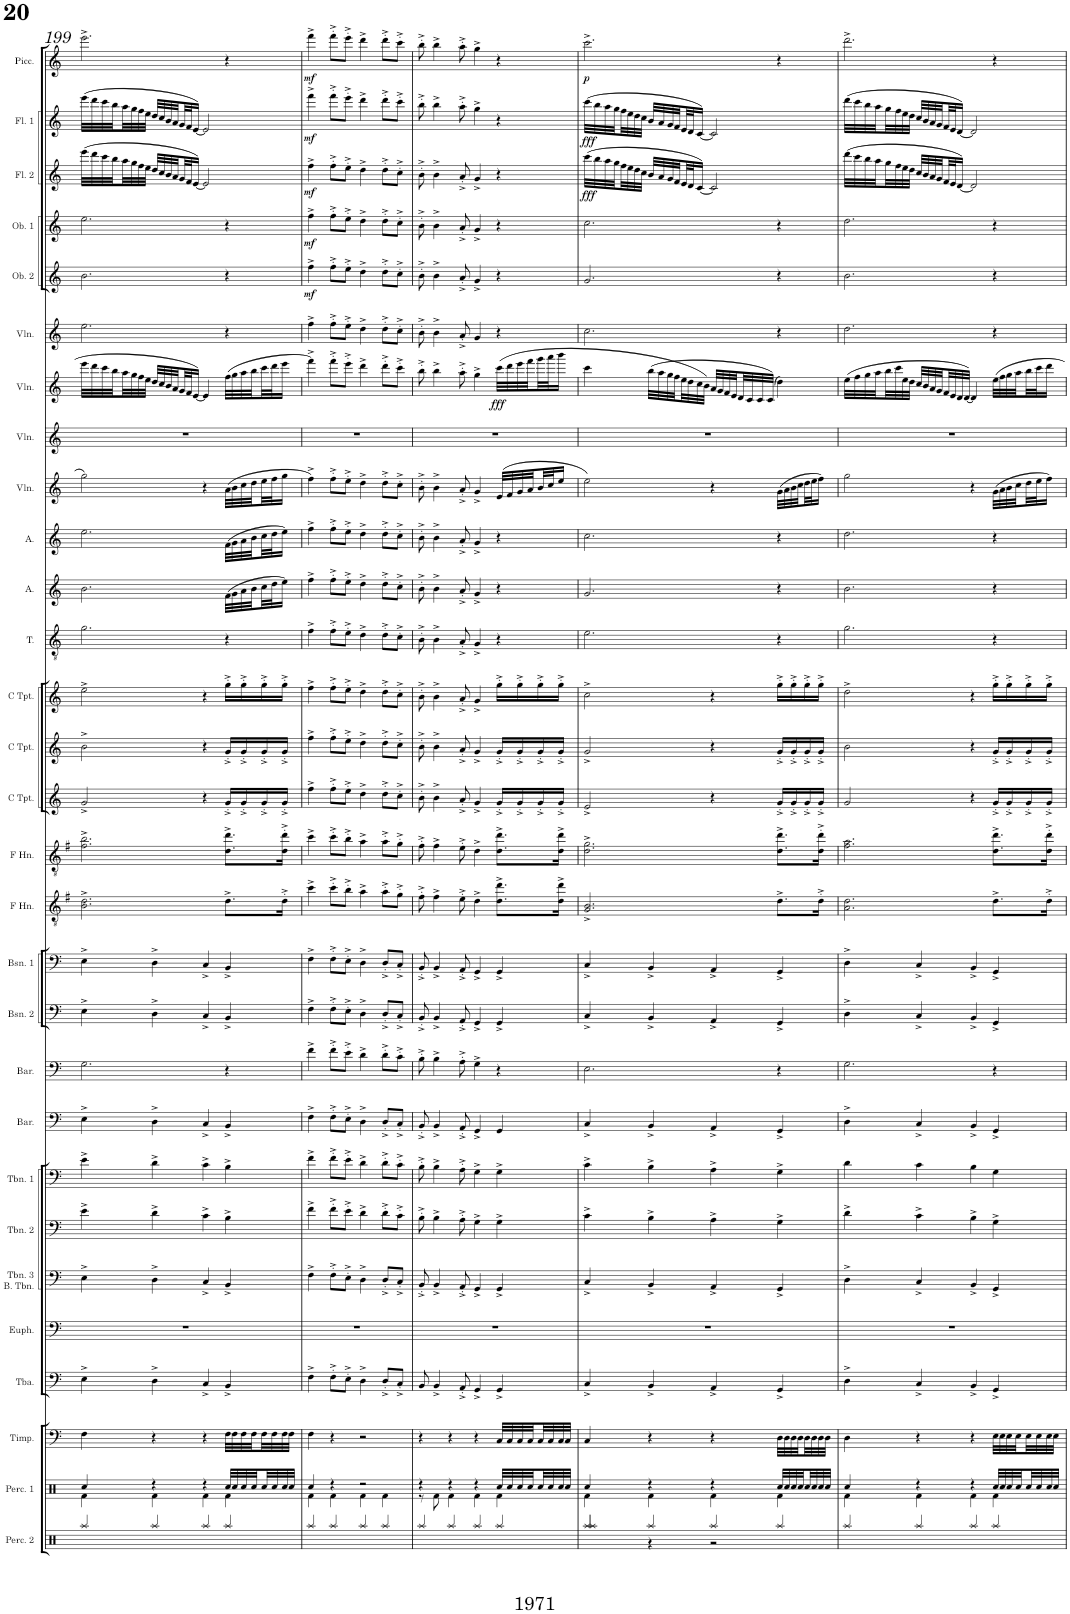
**kern	**kern	**kern	**kern	**kern	**kern	**kern	**kern	**kern	**kern	**kern	**kern	**kern	**kern	**kern	**kern	**kern	**kern	**kern	**kern	**kern	**kern	**kern	**dynam	**kern	**kern	**dynam	**kern	**dynam	**kern	**dynam	**kern	**dynam	**kern	**dynam
*part29	*part28	*part27	*part26	*part25	*part24	*part23	*part22	*part21	*part20	*part19	*part18	*part17	*part16	*part15	*part14	*part13	*part12	*part11	*part10	*part9	*part8	*part7	*part7	*part6	*part5	*part5	*part4	*part4	*part3	*part3	*part2	*part2	*part1	*part1
*staff29	*staff28	*staff27	*staff26	*staff25	*staff24	*staff23	*staff22	*staff21	*staff20	*staff19	*staff18	*staff17	*staff16	*staff15	*staff14	*staff13	*staff12	*staff11	*staff10	*staff9	*staff8	*staff7	*staff7	*staff6	*staff5	*staff5	*staff4	*staff4	*staff3	*staff3	*staff2	*staff2	*staff1	*staff1
*I"Percussion 2	*I"Percussion 1	*I"Timpani	*I"Tuba	*I"Euphonium	*I"Trombone 3 &amp; Bass Trombone	*I"Trombone 2	*I"Trombone 1	*I"Baritone	*I"Baritone	*I"Bassoon 2	*I"Bassoon 1	*I"Tenor	*I"Tenor	*I"C Trumpet	*I"C Trumpet	*I"C Trumpet	*I"Tenor	*I"Alto	*I"Alto	*I"Violin	*I"Violin	*I"Violin	*	*I"Violin	*I"Oboe 2	*	*I"Oboe 1	*	*I"Flute 2	*	*I"Flute 1	*	*I"Piccolo	*
*I'Perc. 2	*I'Perc. 1	*I'Timp.	*I'Tba.	*I'Euph.	*I'Tbn. 3 B. Tbn.	*I'Tbn. 2	*I'Tbn. 1	*I'Bar.	*I'Bar.	*I'Bsn. 2	*I'Bsn. 1	*I'T.	*I'T.	*I'C Tpt.	*I'C Tpt.	*I'C Tpt.	*I'T.	*I'A.	*I'A.	*I'Vln.	*I'Vln.	*I'Vln.	*	*I'Vln.	*I'Ob. 2	*	*I'Ob. 1	*	*I'Fl. 2	*	*I'Fl. 1	*	*I'Picc.	*
!!LO:PB:g=z
*clefX	*clefX	*clefF4	*clefF4	*clefF4	*clefF4	*clefF4	*clefF4	*clefF4	*clefF4	*clefF4	*clefF4	*clefGv2	*clefGv2	*clefG2	*clefG2	*clefG2	*clefGv2	*clefG2	*clefG2	*clefG2	*clefG2	*clefG2	*	*clefG2	*clefG2	*	*clefG2	*	*clefG2	*	*clefG2	*	*clefG2	*
*	*	*	*	*	*	*	*	*	*	*	*	*Trd4c7	*Trd4c7	*	*	*	*	*	*	*	*	*	*	*	*	*	*	*	*	*	*	*	*Trd-7c-12	*
*k[]	*k[]	*k[]	*k[]	*k[]	*k[]	*k[]	*k[]	*k[]	*k[]	*k[]	*k[]	*k[f#]	*k[f#]	*k[]	*k[]	*k[]	*k[]	*k[]	*k[]	*k[]	*k[]	*k[]	*	*k[]	*k[]	*	*k[]	*	*k[]	*	*k[]	*	*k[]	*
*M4/4	*M4/4	*M4/4	*M4/4	*M4/4	*M4/4	*M4/4	*M4/4	*M4/4	*M4/4	*M4/4	*M4/4	*M4/4	*M4/4	*M4/4	*M4/4	*M4/4	*M4/4	*M4/4	*M4/4	*M4/4	*M4/4	*M4/4	*	*M4/4	*M4/4	*	*M4/4	*	*M4/4	*	*M4/4	*	*M4/4	*
=199	=199	=199	=199	=199	=199	=199	=199	=199	=199	=199	=199	=199	=199	=199	=199	=199	=199	=199	=199	=199	=199	=199	=199	=199	=199	=199	=199	=199	=199	=199	=199	=199	=199	=199
*	*^	*	*	*	*	*	*	*	*	*	*	*	*	*	*	*	*	*	*	*	*	*	*	*	*	*	*	*	*	*	*	*	*	*
4Raa/	4Rcc/	4Rf\	4F\	4E^\	1r	4E^\	4e^\	4e^\	4E^\	2.G\	4E^\	4E^\	2.B\^ 2.d\^	2.f#\^ 2.b\^	2g^/	2b^\	2ee^\	2.g\	2.b\	2.ee\	2gg\	1r	32eee\LLL	.	2.ee\	2.b\	.	2.ee\	.	(32eee\LLL	.	(32eee\LLL	.	2.eee^\	.
.	.	.	.	.	.	.	.	.	.	.	.	.	.	.	.	.	.	.	.	.	.	.	32ddd\	.	.	.	.	.	.	32ddd\	.	32ddd\	.	.	.
.	.	.	.	.	.	.	.	.	.	.	.	.	.	.	.	.	.	.	.	.	.	.	32ccc\	.	.	.	.	.	.	32ccc\	.	32ccc\	.	.	.
.	.	.	.	.	.	.	.	.	.	.	.	.	.	.	.	.	.	.	.	.	.	.	32bb\	.	.	.	.	.	.	32bb\	.	32bb\	.	.	.
.	.	.	.	.	.	.	.	.	.	.	.	.	.	.	.	.	.	.	.	.	.	.	32aa\	.	.	.	.	.	.	32aa\	.	32aa\	.	.	.
.	.	.	.	.	.	.	.	.	.	.	.	.	.	.	.	.	.	.	.	.	.	.	32gg\	.	.	.	.	.	.	32gg\	.	32gg\	.	.	.
.	.	.	.	.	.	.	.	.	.	.	.	.	.	.	.	.	.	.	.	.	.	.	32ff\	.	.	.	.	.	.	32ff\	.	32ff\	.	.	.
.	.	.	.	.	.	.	.	.	.	.	.	.	.	.	.	.	.	.	.	.	.	.	32ee\JJJ	.	.	.	.	.	.	32ee\JJJ	.	32ee\JJJ	.	.	.
4Raa/	4r	4Rf\	4r	4D^\	.	4D^\	4d^\	4d^\	4D^\	.	4D^\	4D^\	.	.	.	.	.	.	.	.	.	.	32dd/LLL	.	.	.	.	.	.	32dd/LLL	.	32dd/LLL	.	.	.
.	.	.	.	.	.	.	.	.	.	.	.	.	.	.	.	.	.	.	.	.	.	.	32cc/	.	.	.	.	.	.	32cc/	.	32cc/	.	.	.
.	.	.	.	.	.	.	.	.	.	.	.	.	.	.	.	.	.	.	.	.	.	.	32b/	.	.	.	.	.	.	32b/	.	32b/	.	.	.
.	.	.	.	.	.	.	.	.	.	.	.	.	.	.	.	.	.	.	.	.	.	.	32a/	.	.	.	.	.	.	32a/	.	32a/	.	.	.
.	.	.	.	.	.	.	.	.	.	.	.	.	.	.	.	.	.	.	.	.	.	.	32g/	.	.	.	.	.	.	32g/	.	32g/	.	.	.
.	.	.	.	.	.	.	.	.	.	.	.	.	.	.	.	.	.	.	.	.	.	.	32f/J	.	.	.	.	.	.	32f/J	.	32f/J	.	.	.
.	.	.	.	.	.	.	.	.	.	.	.	.	.	.	.	.	.	.	.	.	.	.	[16e/JJ	.	.	.	.	.	.	[16e/JJ)	.	[16e/JJ)	.	.	.
4Raa/	4r	4Rf\	4r	4C^/	.	4C^/	4c^\	4c^\	4C^/	.	4C^/	4C^/	.	.	4r	4r	4r	.	.	.	4r	.	4e/]	.	.	.	.	.	.	2e/]	.	2e/]	.	.	.
4Raa/	32Rcc/LLL	4Rf\	32F\LLL	4BB^/	.	4BB^/	4B^\	4B^\	4BB^/	4r	4BB^/	4BB^/	8.d^\L	8.d\^ 8.dd\^L	16g'^/LL	16g'^/LL	16gg'^\LL	4r	(32f\LLL	(32f\LLL	(32a\LLL	.	(32ff\LLL	.	4r	4r	.	4r	.	.	.	.	.	4r	.
.	32Rcc/	.	32F\	.	.	.	.	.	.	.	.	.	.	.	.	.	.	.	32g\	32g\	32b\	.	32gg\	.	.	.	.	.	.	.	.	.	.	.	.
.	32Rcc/	.	32F\	.	.	.	.	.	.	.	.	.	.	.	16g'^/	16g'^/	16gg'^\	.	32a\	32a\	32cc\	.	32aa\	.	.	.	.	.	.	.	.	.	.	.	.
.	32Rcc/	.	32F\	.	.	.	.	.	.	.	.	.	.	.	.	.	.	.	32b\	32b\	32dd\	.	32bb\	.	.	.	.	.	.	.	.	.	.	.	.
.	32Rcc/	.	32F\	.	.	.	.	.	.	.	.	.	.	.	16g'^/	16g'^/	16gg'^\	.	32cc\	32cc\	32ee\	.	32ccc\	.	.	.	.	.	.	.	.	.	.	.	.
.	32Rcc/	.	32F\	.	.	.	.	.	.	.	.	.	.	.	.	.	.	.	32dd\J	32dd\J	32ff\J	.	32ddd\J	.	.	.	.	.	.	.	.	.	.	.	.
.	32Rcc/	.	32F\	.	.	.	.	.	.	.	.	.	16d'^\Jk	16d\'^ 16dd\'^Jk	16g'^/JJ	16g'^/JJ	16gg'^\JJ	.	16ee\JJ)	16ee\JJ)	16gg\JJ	.	16eee\JJ	.	.	.	.	.	.	.	.	.	.	.	.
.	32Rcc/JJJ	.	32F\JJJ	.	.	.	.	.	.	.	.	.	.	.	.	.	.	.	.	.	.	.	.	.	.	.	.	.	.	.	.	.	.	.	.
=200	=200	=200	=200	=200	=200	=200	=200	=200	=200	=200	=200	=200	=200	=200	=200	=200	=200	=200	=200	=200	=200	=200	=200	=200	=200	=200	=200	=200	=200	=200	=200	=200	=200	=200	=200
!	!	!	!	!	!	!	!	!	!	!	!	!	!	!	!	!	!	!	!	!	!	!	!	!	!	!	!LO:DY:b	!	!LO:DY:b	!	!LO:DY:b	!	!LO:DY:b	!	!LO:DY:b
4Raa/	4Rcc/	4Rf\	4F\	4F^\	1r	4F^\	4f^\	4f^\	4F^\	4f^\	4F^\	4F^\	4cc^\	4cc^\	4ff^\	4ff^\	4ff^\	4f^\	4ff^\	4ff^\	4ff^\)	1r	4fff^\)	.	4ff^\	4ff^\	mf	4ff^\	mf	4ff^\	mf	4fff^\	mf	4fff^\	mf
4Raa/	4r	4Rf\	4r	8F'^\L	.	8F'^\L	8f'^\L	8f'^\L	8F'^\L	8f'^\L	8F'^\L	8F'^\L	8cc'^\L	8cc'^\L	8ff'^\L	8ff'^\L	8ff'^\L	8f'^\L	8ff'^\L	8ff'^\L	8ff'^\L	.	8fff'^\L	.	8ff'^\L	8ff'^\L	.	8ff'^\L	.	8ff'^\L	.	8fff'^\L	.	8fff'^\L	.
.	.	.	.	8E'^\J	.	8E'^\J	8e'^\J	8e'^\J	8E'^\J	8e'^\J	8E'^\J	8E'^\J	8b'^\J	8b'^\J	8ee'^\J	8ee'^\J	8ee'^\J	8e'^\J	8ee'^\J	8ee'^\J	8ee'^\J	.	8eee'^\J	.	8ee'^\J	8ee'^\J	.	8ee'^\J	.	8ee'^\J	.	8eee'^\J	.	8eee'^\J	.
4Raa/	2r	4Rf\	2r	4D^\	.	4D^\	4d^\	4d^\	4D^\	4d^\	4D^\	4D^\	4a^\	4a^\	4dd^\	4dd^\	4dd^\	4d^\	4dd^\	4dd^\	4dd^\	.	4ddd^\	.	4dd^\	4dd^\	.	4dd^\	.	4dd^\	.	4ddd^\	.	4ddd^\	.
4Raa/	.	4Rf\	.	8D'^/L	.	8D'^/L	8d'^\L	8d'^\L	8D'^/L	8d'^\L	8D'^/L	8D'^/L	8a'^\L	8a'^\L	8dd'^\L	8dd'^\L	8dd'^\L	8d'^\L	8dd'^\L	8dd'^\L	8dd'^\L	.	8ddd'^\L	.	8dd'^\L	8dd'^\L	.	8dd'^\L	.	8dd'^\L	.	8ddd'^\L	.	8ddd'^\L	.
.	.	.	.	8C'^/J	.	8C'^/J	8c'^\J	8c'^\J	8C'^/J	8c'^\J	8C'^/J	8C'^/J	8g'^\J	8g'^\J	8cc'^\J	8cc'^\J	8cc'^\J	8c'^\J	8cc'^\J	8cc'^\J	8cc'^\J	.	8ccc'^\J	.	8cc'^\J	8cc'^\J	.	8cc'^\J	.	8cc'^\J	.	8ccc'^\J	.	8ccc'^\J	.
=201	=201	=201	=201	=201	=201	=201	=201	=201	=201	=201	=201	=201	=201	=201	=201	=201	=201	=201	=201	=201	=201	=201	=201	=201	=201	=201	=201	=201	=201	=201	=201	=201	=201	=201	=201
4Raa/	4r	8r	4r	8BB/	1r	8BB'^/	8B'^\	8B'^\	8BB'^/	8B'^\	8BB'^/	8BB'^/	8f#'^\	8f#'^\	8b'^\	8b'^\	8b'^\	8B'^\	8b'^\	8b'^\	8b'^\	1r	8bb'^\	.	8b'^\	8b'^\	.	8b'^\	.	8b'^\	.	8bb'^\	.	8bb'^\	.
.	.	8Rf\	.	4BB^/	.	4BB^/	4B^\	4B^\	4BB^/	4B^\	4BB^/	4BB^/	4f#^\	4f#^\	4b^\	4b^\	4b^\	4B^\	4b^\	4b^\	4b^\	.	4bb^\	.	4b^\	4b^\	.	4b^\	.	4b^\	.	4bb^\	.	4bb^\	.
4Raa/	4r	4Rf\	4r	.	.	.	.	.	.	.	.	.	.	.	.	.	.	.	.	.	.	.	.	.	.	.	.	.	.	.	.	.	.	.	.
.	.	.	.	8AA'^/	.	8AA'^/	8A'^\	8A'^\	8AA'^/	8A'^\	8AA'^/	8AA'^/	8e'^\	8e'^\	8a'^/	8a'^/	8a'^/	8A'^/	8a'^/	8a'^/	8a'^/	.	8aa'^\	.	8a'^/	8a'^/	.	8a'^/	.	8a'^/	.	8aa'^\	.	8aa'^\	.
4Raa/	4r	4Rf\	4r	4GG^/	.	4GG^/	4G^\	4G^\	4GG^/	4G^\	4GG^/	4GG^/	4d^\	4d^\	4g^/	4g^/	4g^/	4G^/	4g^/	4g^/	4g^/	.	4gg^\	.	4g/	4g^/	.	4g^/	.	4g^/	.	4gg^\	.	4gg^\	.
!	!	!	!	!	!	!	!	!	!	!	!	!	!	!	!	!	!	!	!	!	!	!	!	!LO:DY:b	!	!	!	!	!	!	!	!	!	!	!
4Raa/	32Rcc/LLL	4Rf\	32C/LLL	4GG^/	.	4GG^/	4G^\	4G^\	4GG/	4r	4GG^/	4GG^/	8.d\^ 8.dd\^L	8.d\^ 8.dd\^L	16g'^/LL	16g'^/LL	16gg'^\LL	4r	4r	4r	(32e/LLL	.	(32ccc\LLL	fff	4r	4r	.	4r	.	4r	.	4r	.	4r	.
.	32Rcc/	.	32C/	.	.	.	.	.	.	.	.	.	.	.	.	.	.	.	.	.	32f/	.	32ddd\	.	.	.	.	.	.	.	.	.	.	.	.
.	32Rcc/	.	32C/	.	.	.	.	.	.	.	.	.	.	.	16g'^/	16g'^/	16gg'^\	.	.	.	32g/	.	32eee\	.	.	.	.	.	.	.	.	.	.	.	.
.	32Rcc/	.	32C/	.	.	.	.	.	.	.	.	.	.	.	.	.	.	.	.	.	32a/	.	32fff\	.	.	.	.	.	.	.	.	.	.	.	.
.	32Rcc/	.	32C/	.	.	.	.	.	.	.	.	.	.	.	16g'^/	16g'^/	16gg'^\	.	.	.	32b/	.	32ggg\	.	.	.	.	.	.	.	.	.	.	.	.
.	32Rcc/	.	32C/	.	.	.	.	.	.	.	.	.	.	.	.	.	.	.	.	.	32cc/J	.	32aaa\J	.	.	.	.	.	.	.	.	.	.	.	.
.	32Rcc/	.	32C/	.	.	.	.	.	.	.	.	.	16d\^ 16dd\^Jk	16d\^ 16dd\^Jk	16g'^/JJ	16g'^/JJ	16gg'^\JJ	.	.	.	16ee/JJ	.	16bbb\JJ	.	.	.	.	.	.	.	.	.	.	.	.
.	32Rcc/JJJ	.	32C/JJJ	.	.	.	.	.	.	.	.	.	.	.	.	.	.	.	.	.	.	.	.	.	.	.	.	.	.	.	.	.	.	.	.
=202	=202	=202	=202	=202	=202	=202	=202	=202	=202	=202	=202	=202	=202	=202	=202	=202	=202	=202	=202	=202	=202	=202	=202	=202	=202	=202	=202	=202	=202	=202	=202	=202	=202	=202	=202
*^	*	*	*	*	*	*	*	*	*	*	*	*	*	*	*	*	*	*	*	*	*	*	*	*	*	*	*	*	*	*	*	*	*	*	*
!	!	!	!	!	!	!	!	!	!	!	!	!	!	!	!	!	!	!	!	!	!	!	!	!	!	!	!	!	!	!	!	!LO:DY:b	!	!LO:DY:b	!	!LO:DY:b
4Raa/	4Raa/	4Rcc/	4Rf\	4C/	4C^/	1r	4C^/	4c^\	4c^\	4C^/	2.E\	4C^/	4C^/	2.G/^ 2.B/^	2.d\^ 2.g\^	2e^/	2g^/	2cc^\	2.e\	2.g/	2.cc\	2ee\)	1r	4ccc\	.	2.cc\	2.g/	.	2.cc\	.	(32ccc\LLL	fff	(32ccc\LLL	fff	2.ccc^\	p
.	.	.	.	.	.	.	.	.	.	.	.	.	.	.	.	.	.	.	.	.	.	.	.	.	.	.	.	.	.	.	32bb\	.	32bb\	.	.	.
.	.	.	.	.	.	.	.	.	.	.	.	.	.	.	.	.	.	.	.	.	.	.	.	.	.	.	.	.	.	.	32aa\	.	32aa\	.	.	.
.	.	.	.	.	.	.	.	.	.	.	.	.	.	.	.	.	.	.	.	.	.	.	.	.	.	.	.	.	.	.	32gg\	.	32gg\	.	.	.
.	.	.	.	.	.	.	.	.	.	.	.	.	.	.	.	.	.	.	.	.	.	.	.	.	.	.	.	.	.	.	32ff\	.	32ff\	.	.	.
.	.	.	.	.	.	.	.	.	.	.	.	.	.	.	.	.	.	.	.	.	.	.	.	.	.	.	.	.	.	.	32ee\	.	32ee\	.	.	.
.	.	.	.	.	.	.	.	.	.	.	.	.	.	.	.	.	.	.	.	.	.	.	.	.	.	.	.	.	.	.	32dd\	.	32dd\	.	.	.
.	.	.	.	.	.	.	.	.	.	.	.	.	.	.	.	.	.	.	.	.	.	.	.	.	.	.	.	.	.	.	32cc\JJJ	.	32cc\JJJ	.	.	.
4Raa/	4r	4r	4Rf\	4r	4BB^/	.	4BB^/	4B^\	4B^\	4BB^/	.	4BB^/	4BB^/	.	.	.	.	.	.	.	.	.	.	(32bb\LLL	.	.	.	.	.	.	32b/LLL	.	32b/LLL	.	.	.
.	.	.	.	.	.	.	.	.	.	.	.	.	.	.	.	.	.	.	.	.	.	.	.	32aa\	.	.	.	.	.	.	32a/	.	32a/	.	.	.
.	.	.	.	.	.	.	.	.	.	.	.	.	.	.	.	.	.	.	.	.	.	.	.	32gg\	.	.	.	.	.	.	32g/	.	32g/	.	.	.
.	.	.	.	.	.	.	.	.	.	.	.	.	.	.	.	.	.	.	.	.	.	.	.	32ff\	.	.	.	.	.	.	32f/	.	32f/	.	.	.
.	.	.	.	.	.	.	.	.	.	.	.	.	.	.	.	.	.	.	.	.	.	.	.	32ee\	.	.	.	.	.	.	32e/	.	32e/	.	.	.
.	.	.	.	.	.	.	.	.	.	.	.	.	.	.	.	.	.	.	.	.	.	.	.	32dd\	.	.	.	.	.	.	32d/J	.	32d/J	.	.	.
.	.	.	.	.	.	.	.	.	.	.	.	.	.	.	.	.	.	.	.	.	.	.	.	32cc\	.	.	.	.	.	.	[16c/JJ)	.	[16c/JJ)	.	.	.
.	.	.	.	.	.	.	.	.	.	.	.	.	.	.	.	.	.	.	.	.	.	.	.	32b\JJJ)	.	.	.	.	.	.	.	.	.	.	.	.
4Raa/	2r	4r	4Rf\	4r	4AA^/	.	4AA^/	4A^\	4A^\	4AA^/	.	4AA^/	4AA^/	.	.	4r	4r	4r	.	.	.	4r	.	32a/LLL	.	.	.	.	.	.	2c/]	.	2c/]	.	.	.
.	.	.	.	.	.	.	.	.	.	.	.	.	.	.	.	.	.	.	.	.	.	.	.	32g/	.	.	.	.	.	.	.	.	.	.	.	.
.	.	.	.	.	.	.	.	.	.	.	.	.	.	.	.	.	.	.	.	.	.	.	.	32f/	.	.	.	.	.	.	.	.	.	.	.	.
.	.	.	.	.	.	.	.	.	.	.	.	.	.	.	.	.	.	.	.	.	.	.	.	32e/	.	.	.	.	.	.	.	.	.	.	.	.
.	.	.	.	.	.	.	.	.	.	.	.	.	.	.	.	.	.	.	.	.	.	.	.	32d/	.	.	.	.	.	.	.	.	.	.	.	.
.	.	.	.	.	.	.	.	.	.	.	.	.	.	.	.	.	.	.	.	.	.	.	.	32c/	.	.	.	.	.	.	.	.	.	.	.	.
.	.	.	.	.	.	.	.	.	.	.	.	.	.	.	.	.	.	.	.	.	.	.	.	32c/	.	.	.	.	.	.	.	.	.	.	.	.
.	.	.	.	.	.	.	.	.	.	.	.	.	.	.	.	.	.	.	.	.	.	.	.	(32c/JJJ)	.	.	.	.	.	.	.	.	.	.	.	.
4Raa/	.	32Rcc/LLL	4Rf\	32D\LLL	4GG^/	.	4GG^/	4G^\	4G^\	4GG^/	4r	4GG^/	4GG^/	8.d^\L	8.d\^ 8.dd\^L	16g'^/LL	16g'^/LL	16gg'^\LL	4r	4r	4r	(32g\LLL	.	4dd\)	.	4r	4r	.	4r	.	.	.	.	.	4r	.
.	.	32Rcc/	.	32D\	.	.	.	.	.	.	.	.	.	.	.	.	.	.	.	.	.	32a\	.	.	.	.	.	.	.	.	.	.	.	.	.	.
.	.	32Rcc/	.	32D\	.	.	.	.	.	.	.	.	.	.	.	16g'^/	16g'^/	16gg'^\	.	.	.	32b\	.	.	.	.	.	.	.	.	.	.	.	.	.	.
.	.	32Rcc/	.	32D\	.	.	.	.	.	.	.	.	.	.	.	.	.	.	.	.	.	32cc\	.	.	.	.	.	.	.	.	.	.	.	.	.	.
.	.	32Rcc/	.	32D\	.	.	.	.	.	.	.	.	.	.	.	16g'^/	16g'^/	16gg'^\	.	.	.	32dd\	.	.	.	.	.	.	.	.	.	.	.	.	.	.
.	.	32Rcc/	.	32D\	.	.	.	.	.	.	.	.	.	.	.	.	.	.	.	.	.	32ee\J	.	.	.	.	.	.	.	.	.	.	.	.	.	.
.	.	32Rcc/	.	32D\	.	.	.	.	.	.	.	.	.	16d'^\Jk	16d\'^ 16dd\'^Jk	16g'^/JJ	16g'^/JJ	16gg'^\JJ	.	.	.	16ff\JJ)	.	.	.	.	.	.	.	.	.	.	.	.	.	.
.	.	32Rcc/JJJ	.	32D\JJJ	.	.	.	.	.	.	.	.	.	.	.	.	.	.	.	.	.	.	.	.	.	.	.	.	.	.	.	.	.	.	.	.
*v	*v	*	*	*	*	*	*	*	*	*	*	*	*	*	*	*	*	*	*	*	*	*	*	*	*	*	*	*	*	*	*	*	*	*	*	*
=203	=203	=203	=203	=203	=203	=203	=203	=203	=203	=203	=203	=203	=203	=203	=203	=203	=203	=203	=203	=203	=203	=203	=203	=203	=203	=203	=203	=203	=203	=203	=203	=203	=203	=203	=203
4Raa/	4Rcc/	4Rf\	4D\	4D^\	1r	4D^\	4d^\	4d\	4D^\	2.G\	4D^\	4D^\	2.A\ 2.d\	2.f#\ 2.a\	2g/	2b\	2dd^\	2.g\	2.b\	2.dd\	2gg\	1r	(32ee\LLL	.	2.dd\	2.b\	.	2.dd\	.	(32ddd\LLL	.	(32ddd\LLL	.	2.ddd^\	.
.	.	.	.	.	.	.	.	.	.	.	.	.	.	.	.	.	.	.	.	.	.	.	32ff\	.	.	.	.	.	.	32ccc\	.	32ccc\	.	.	.
.	.	.	.	.	.	.	.	.	.	.	.	.	.	.	.	.	.	.	.	.	.	.	32gg\	.	.	.	.	.	.	32bb\	.	32bb\	.	.	.
.	.	.	.	.	.	.	.	.	.	.	.	.	.	.	.	.	.	.	.	.	.	.	32aa\	.	.	.	.	.	.	32aa\	.	32aa\	.	.	.
.	.	.	.	.	.	.	.	.	.	.	.	.	.	.	.	.	.	.	.	.	.	.	32bb\	.	.	.	.	.	.	32gg\	.	32gg\	.	.	.
.	.	.	.	.	.	.	.	.	.	.	.	.	.	.	.	.	.	.	.	.	.	.	32ccc\	.	.	.	.	.	.	32ff\	.	32ff\	.	.	.
.	.	.	.	.	.	.	.	.	.	.	.	.	.	.	.	.	.	.	.	.	.	.	32ee\	.	.	.	.	.	.	32ee\	.	32ee\	.	.	.
.	.	.	.	.	.	.	.	.	.	.	.	.	.	.	.	.	.	.	.	.	.	.	32dd\JJJ	.	.	.	.	.	.	32dd\JJJ	.	32dd\JJJ	.	.	.
4Raa/	4r	4Rf\	4r	4C^/	.	4C^/	4c^\	4c\	4C^/	.	4C^/	4C^/	.	.	.	.	.	.	.	.	.	.	32cc/LLL	.	.	.	.	.	.	32cc/LLL	.	32cc/LLL	.	.	.
.	.	.	.	.	.	.	.	.	.	.	.	.	.	.	.	.	.	.	.	.	.	.	32b/	.	.	.	.	.	.	32b/	.	32b/	.	.	.
.	.	.	.	.	.	.	.	.	.	.	.	.	.	.	.	.	.	.	.	.	.	.	32a/	.	.	.	.	.	.	32a/	.	32a/	.	.	.
.	.	.	.	.	.	.	.	.	.	.	.	.	.	.	.	.	.	.	.	.	.	.	32g/	.	.	.	.	.	.	32g/	.	32g/	.	.	.
.	.	.	.	.	.	.	.	.	.	.	.	.	.	.	.	.	.	.	.	.	.	.	32f/	.	.	.	.	.	.	32f/	.	32f/	.	.	.
.	.	.	.	.	.	.	.	.	.	.	.	.	.	.	.	.	.	.	.	.	.	.	32e/	.	.	.	.	.	.	32e/J	.	32e/J	.	.	.
.	.	.	.	.	.	.	.	.	.	.	.	.	.	.	.	.	.	.	.	.	.	.	32d/	.	.	.	.	.	.	[16d/JJ)	.	[16d/JJ)	.	.	.
.	.	.	.	.	.	.	.	.	.	.	.	.	.	.	.	.	.	.	.	.	.	.	[32d/JJJ)	.	.	.	.	.	.	.	.	.	.	.	.
4Raa/	4r	4Rf\	4r	4BB^/	.	4BB^/	4B^\	4B\	4BB^/	.	4BB^/	4BB^/	.	.	4r	4r	4r	.	.	.	4r	.	4d/]	.	.	.	.	.	.	2d/]	.	2d/]	.	.	.
4Raa/	32Rcc/LLL	4Rf\	32E\LLL	4GG^/	.	4GG^/	4G^\	4G\	4GG^/	4r	4GG^/	4GG^/	8.d^\L	8.d\^ 8.dd\^L	16g'^/LL	16g'^/LL	16gg'^\LL	4r	4r	4r	(32g\LLL	.	32ee\LLL	.	4r	4r	.	4r	.	.	.	.	.	4r	.
.	32Rcc/	.	32E\	.	.	.	.	.	.	.	.	.	.	.	.	.	.	.	.	.	32a\	.	32ff\	.	.	.	.	.	.	.	.	.	.	.	.
.	32Rcc/	.	32E\	.	.	.	.	.	.	.	.	.	.	.	16g'^/	16g'^/	16gg'^\	.	.	.	32b\	.	32gg\	.	.	.	.	.	.	.	.	.	.	.	.
.	32Rcc/	.	32E\	.	.	.	.	.	.	.	.	.	.	.	.	.	.	.	.	.	32cc\	.	32aa\	.	.	.	.	.	.	.	.	.	.	.	.
.	32Rcc/	.	32E\	.	.	.	.	.	.	.	.	.	.	.	16g'^/	16g'^/	16gg'^\	.	.	.	32dd\	.	32bb\	.	.	.	.	.	.	.	.	.	.	.	.
.	32Rcc/	.	32E\	.	.	.	.	.	.	.	.	.	.	.	.	.	.	.	.	.	32ee\J	.	32ccc\J	.	.	.	.	.	.	.	.	.	.	.	.
.	32Rcc/	.	32E\	.	.	.	.	.	.	.	.	.	16d'^\Jk	16d\'^ 16dd\'^Jk	16g'^/JJ	16g'^/JJ	16gg'^\JJ	.	.	.	16ff\JJ)	.	16ddd\JJ	.	.	.	.	.	.	.	.	.	.	.	.
.	32Rcc/JJJ	.	32E\JJJ	.	.	.	.	.	.	.	.	.	.	.	.	.	.	.	.	.	.	.	.	.	.	.	.	.	.	.	.	.	.	.	.
*	*v	*v	*	*	*	*	*	*	*	*	*	*	*	*	*	*	*	*	*	*	*	*	*	*	*	*	*	*	*	*	*	*	*	*	*
=	=	=	=	=	=	=	=	=	=	=	=	=	=	=	=	=	=	=	=	=	=	=	=	=	=	=	=	=	=	=	=	=	=	=
*-	*-	*-	*-	*-	*-	*-	*-	*-	*-	*-	*-	*-	*-	*-	*-	*-	*-	*-	*-	*-	*-	*-	*-	*-	*-	*-	*-	*-	*-	*-	*-	*-	*-	*-
